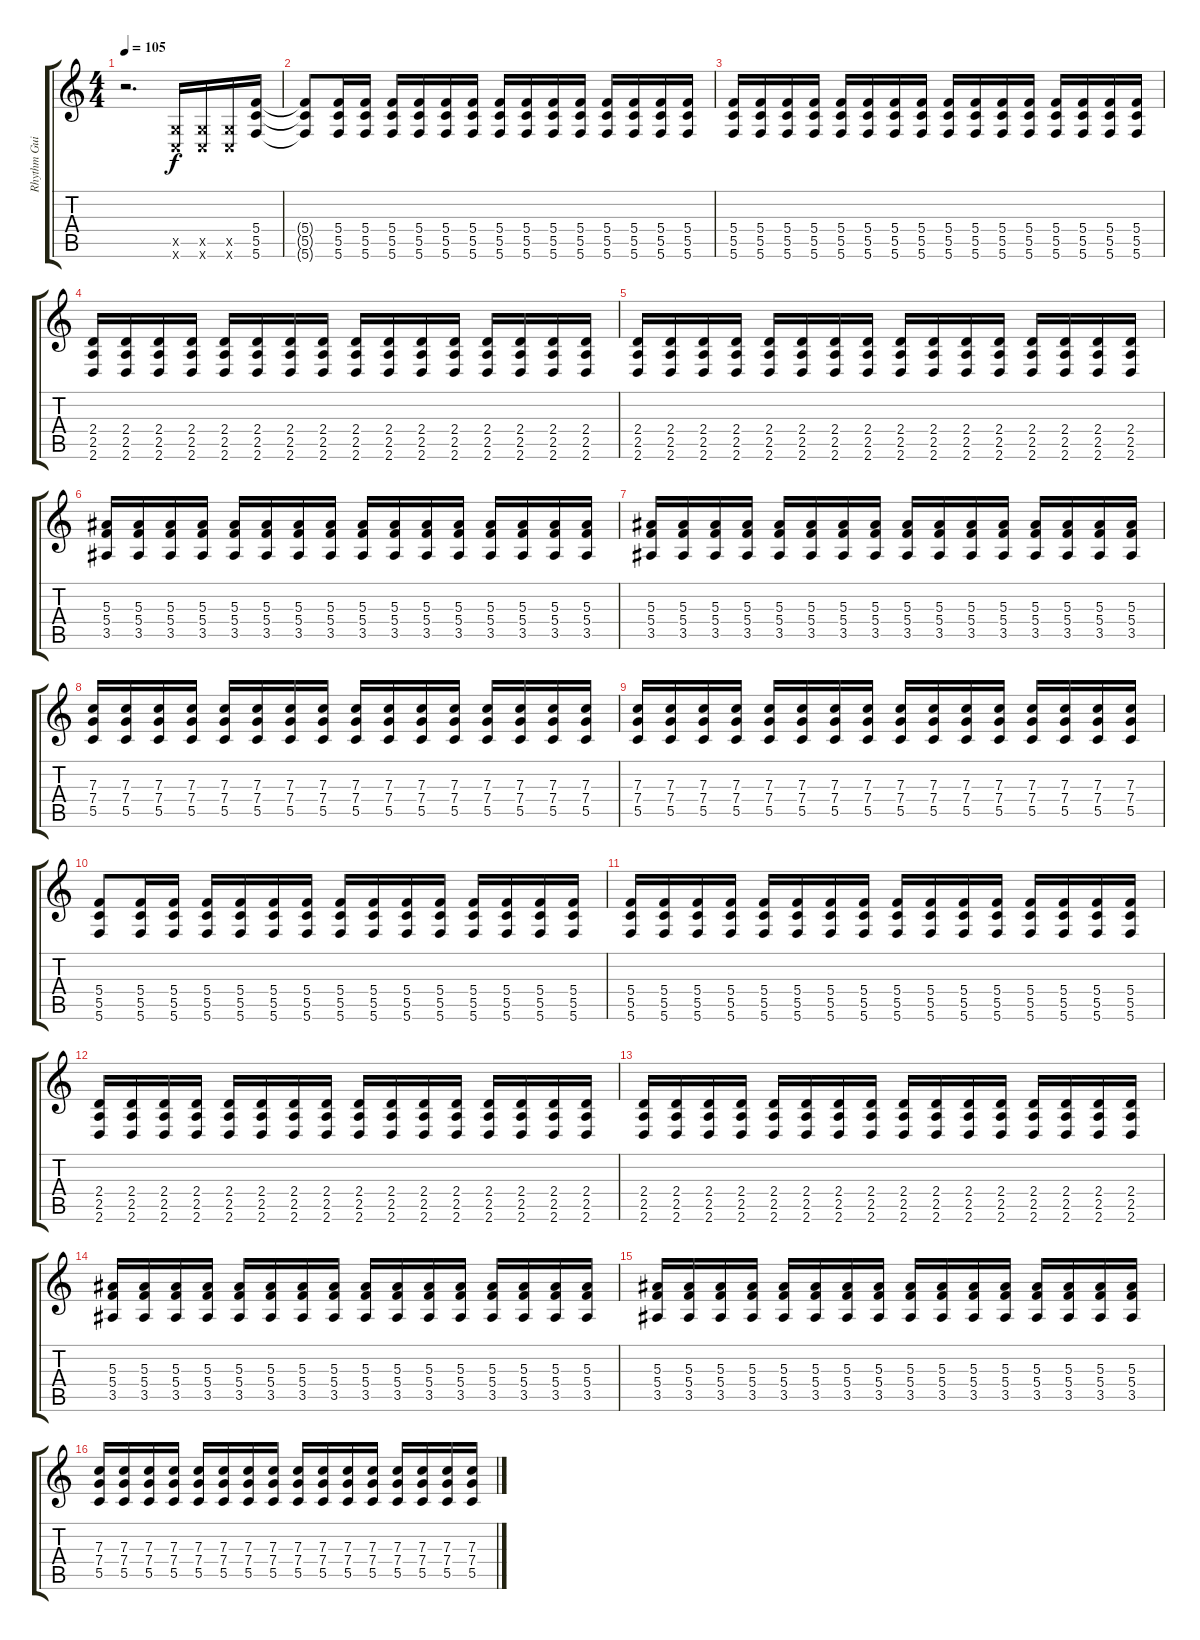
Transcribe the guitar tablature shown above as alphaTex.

\track ("Rhythm Guitar - Omar Espinoza" "Rhythm Gui") {instrument overdrivenguitar}
\staff {score tabs}
\tuning (D4 A3 F3 C3 G2 C2) {hide}
\ts (4 4)
\tempo 105
\clef g2
\ks c
r.2{d dy f} (0.5{x} 0.6{x}).16 (0.5{x} 0.6{x}).16 (0.5{x} 0.6{x}).16 (5.4 5.5 5.6).16 |
(5.4{t} 5.5{t} 5.6{t}).8 (5.4 5.5 5.6).16 (5.4 5.5 5.6).16 (5.4 5.5 5.6).16 (5.4 5.5 5.6).16 (5.4 5.5 5.6).16 (5.4 5.5 5.6).16 (5.4 5.5 5.6).16 (5.4 5.5 5.6).16 (5.4 5.5 5.6).16 (5.4 5.5 5.6).16 (5.4 5.5 5.6).16 (5.4 5.5 5.6).16 (5.4 5.5 5.6).16 (5.4 5.5 5.6).16 |
(5.4 5.5 5.6).16 (5.4 5.5 5.6).16 (5.4 5.5 5.6).16 (5.4 5.5 5.6).16 (5.4 5.5 5.6).16 (5.4 5.5 5.6).16 (5.4 5.5 5.6).16 (5.4 5.5 5.6).16 (5.4 5.5 5.6).16 (5.4 5.5 5.6).16 (5.4 5.5 5.6).16 (5.4 5.5 5.6).16 (5.4 5.5 5.6).16 (5.4 5.5 5.6).16 (5.4 5.5 5.6).16 (5.4 5.5 5.6).16 |
(2.4 2.5 2.6).16 (2.4 2.5 2.6).16 (2.4 2.5 2.6).16 (2.4 2.5 2.6).16 (2.4 2.5 2.6).16 (2.4 2.5 2.6).16 (2.4 2.5 2.6).16 (2.4 2.5 2.6).16 (2.4 2.5 2.6).16 (2.4 2.5 2.6).16 (2.4 2.5 2.6).16 (2.4 2.5 2.6).16 (2.4 2.5 2.6).16 (2.4 2.5 2.6).16 (2.4 2.5 2.6).16 (2.4 2.5 2.6).16 |
(2.4 2.5 2.6).16 (2.4 2.5 2.6).16 (2.4 2.5 2.6).16 (2.4 2.5 2.6).16 (2.4 2.5 2.6).16 (2.4 2.5 2.6).16 (2.4 2.5 2.6).16 (2.4 2.5 2.6).16 (2.4 2.5 2.6).16 (2.4 2.5 2.6).16 (2.4 2.5 2.6).16 (2.4 2.5 2.6).16 (2.4 2.5 2.6).16 (2.4 2.5 2.6).16 (2.4 2.5 2.6).16 (2.4 2.5 2.6).16 |
(5.3 5.4 3.5).16 (5.3 5.4 3.5).16 (5.3 5.4 3.5).16 (5.3 5.4 3.5).16 (5.3 5.4 3.5).16 (5.3 5.4 3.5).16 (5.3 5.4 3.5).16 (5.3 5.4 3.5).16 (5.3 5.4 3.5).16 (5.3 5.4 3.5).16 (5.3 5.4 3.5).16 (5.3 5.4 3.5).16 (5.3 5.4 3.5).16 (5.3 5.4 3.5).16 (5.3 5.4 3.5).16 (5.3 5.4 3.5).16 |
(5.3 5.4 3.5).16 (5.3 5.4 3.5).16 (5.3 5.4 3.5).16 (5.3 5.4 3.5).16 (5.3 5.4 3.5).16 (5.3 5.4 3.5).16 (5.3 5.4 3.5).16 (5.3 5.4 3.5).16 (5.3 5.4 3.5).16 (5.3 5.4 3.5).16 (5.3 5.4 3.5).16 (5.3 5.4 3.5).16 (5.3 5.4 3.5).16 (5.3 5.4 3.5).16 (5.3 5.4 3.5).16 (5.3 5.4 3.5).16 |
(7.3 7.4 5.5).16 (7.3 7.4 5.5).16 (7.3 7.4 5.5).16 (7.3 7.4 5.5).16 (7.3 7.4 5.5).16 (7.3 7.4 5.5).16 (7.3 7.4 5.5).16 (7.3 7.4 5.5).16 (7.3 7.4 5.5).16 (7.3 7.4 5.5).16 (7.3 7.4 5.5).16 (7.3 7.4 5.5).16 (7.3 7.4 5.5).16 (7.3 7.4 5.5).16 (7.3 7.4 5.5).16 (7.3 7.4 5.5).16 |
(7.3 7.4 5.5).16 (7.3 7.4 5.5).16 (7.3 7.4 5.5).16 (7.3 7.4 5.5).16 (7.3 7.4 5.5).16 (7.3 7.4 5.5).16 (7.3 7.4 5.5).16 (7.3 7.4 5.5).16 (7.3 7.4 5.5).16 (7.3 7.4 5.5).16 (7.3 7.4 5.5).16 (7.3 7.4 5.5).16 (7.3 7.4 5.5).16 (7.3 7.4 5.5).16 (7.3 7.4 5.5).16 (7.3 7.4 5.5).16 |
(5.4 5.5 5.6).8 (5.4 5.5 5.6).16 (5.4 5.5 5.6).16 (5.4 5.5 5.6).16 (5.4 5.5 5.6).16 (5.4 5.5 5.6).16 (5.4 5.5 5.6).16 (5.4 5.5 5.6).16 (5.4 5.5 5.6).16 (5.4 5.5 5.6).16 (5.4 5.5 5.6).16 (5.4 5.5 5.6).16 (5.4 5.5 5.6).16 (5.4 5.5 5.6).16 (5.4 5.5 5.6).16 |
(5.4 5.5 5.6).16 (5.4 5.5 5.6).16 (5.4 5.5 5.6).16 (5.4 5.5 5.6).16 (5.4 5.5 5.6).16 (5.4 5.5 5.6).16 (5.4 5.5 5.6).16 (5.4 5.5 5.6).16 (5.4 5.5 5.6).16 (5.4 5.5 5.6).16 (5.4 5.5 5.6).16 (5.4 5.5 5.6).16 (5.4 5.5 5.6).16 (5.4 5.5 5.6).16 (5.4 5.5 5.6).16 (5.4 5.5 5.6).16 |
(2.4 2.5 2.6).16 (2.4 2.5 2.6).16 (2.4 2.5 2.6).16 (2.4 2.5 2.6).16 (2.4 2.5 2.6).16 (2.4 2.5 2.6).16 (2.4 2.5 2.6).16 (2.4 2.5 2.6).16 (2.4 2.5 2.6).16 (2.4 2.5 2.6).16 (2.4 2.5 2.6).16 (2.4 2.5 2.6).16 (2.4 2.5 2.6).16 (2.4 2.5 2.6).16 (2.4 2.5 2.6).16 (2.4 2.5 2.6).16 |
(2.4 2.5 2.6).16 (2.4 2.5 2.6).16 (2.4 2.5 2.6).16 (2.4 2.5 2.6).16 (2.4 2.5 2.6).16 (2.4 2.5 2.6).16 (2.4 2.5 2.6).16 (2.4 2.5 2.6).16 (2.4 2.5 2.6).16 (2.4 2.5 2.6).16 (2.4 2.5 2.6).16 (2.4 2.5 2.6).16 (2.4 2.5 2.6).16 (2.4 2.5 2.6).16 (2.4 2.5 2.6).16 (2.4 2.5 2.6).16 |
(5.3 5.4 3.5).16 (5.3 5.4 3.5).16 (5.3 5.4 3.5).16 (5.3 5.4 3.5).16 (5.3 5.4 3.5).16 (5.3 5.4 3.5).16 (5.3 5.4 3.5).16 (5.3 5.4 3.5).16 (5.3 5.4 3.5).16 (5.3 5.4 3.5).16 (5.3 5.4 3.5).16 (5.3 5.4 3.5).16 (5.3 5.4 3.5).16 (5.3 5.4 3.5).16 (5.3 5.4 3.5).16 (5.3 5.4 3.5).16 |
(5.3 5.4 3.5).16 (5.3 5.4 3.5).16 (5.3 5.4 3.5).16 (5.3 5.4 3.5).16 (5.3 5.4 3.5).16 (5.3 5.4 3.5).16 (5.3 5.4 3.5).16 (5.3 5.4 3.5).16 (5.3 5.4 3.5).16 (5.3 5.4 3.5).16 (5.3 5.4 3.5).16 (5.3 5.4 3.5).16 (5.3 5.4 3.5).16 (5.3 5.4 3.5).16 (5.3 5.4 3.5).16 (5.3 5.4 3.5).16 |
(7.3 7.4 5.5).16 (7.3 7.4 5.5).16 (7.3 7.4 5.5).16 (7.3 7.4 5.5).16 (7.3 7.4 5.5).16 (7.3 7.4 5.5).16 (7.3 7.4 5.5).16 (7.3 7.4 5.5).16 (7.3 7.4 5.5).16 (7.3 7.4 5.5).16 (7.3 7.4 5.5).16 (7.3 7.4 5.5).16 (7.3 7.4 5.5).16 (7.3 7.4 5.5).16 (7.3 7.4 5.5).16 (7.3 7.4 5.5).16
